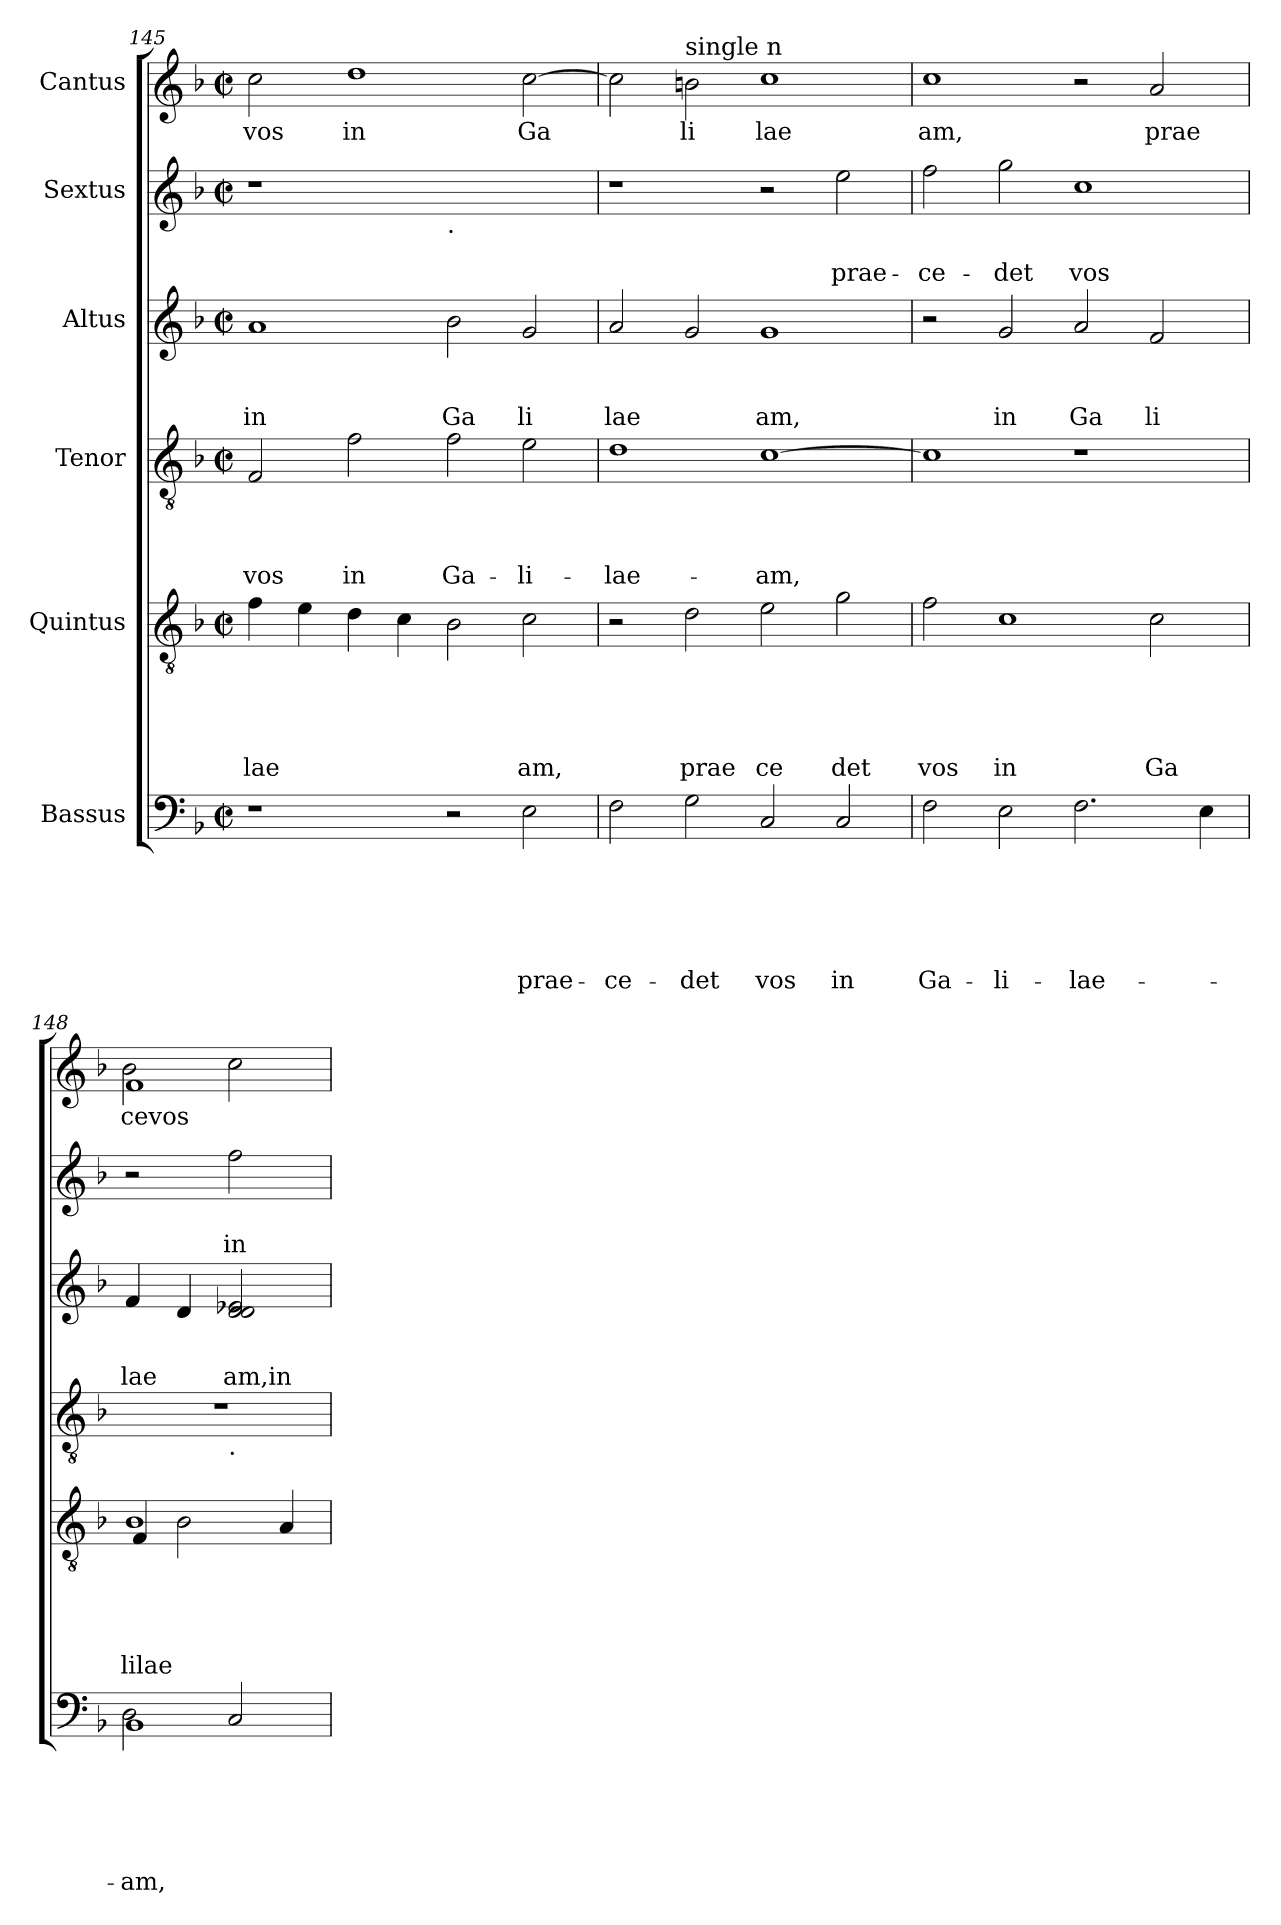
**kern	**text	**text	**text	**text	**text	**text	**kern	**text	**text	**text	**text	**text	**kern	**text	**text	**text	**text	**kern	**text	**text	**text	**kern	**text	**text	**kern	**text
*part6	*part6	*part6	*part6	*part6	*part6	*part6	*part5	*part5	*part5	*part5	*part5	*part5	*part4	*part4	*part4	*part4	*part4	*part3	*part3	*part3	*part3	*part2	*part2	*part2	*part1	*part1
*staff6	*staff6	*staff6	*staff6	*staff6	*staff6	*staff6	*staff5	*staff5	*staff5	*staff5	*staff5	*staff5	*staff4	*staff4	*staff4	*staff4	*staff4	*staff3	*staff3	*staff3	*staff3	*staff2	*staff2	*staff2	*staff1	*staff1
*I"Bassus	*	*	*	*	*	*	*I"Quintus	*	*	*	*	*	*I"Tenor	*	*	*	*	*I"Altus	*	*	*	*I"Sextus	*	*	*I"Cantus	*
*clefF4	*	*	*	*	*	*	*clefGv2	*	*	*	*	*	*clefGv2	*	*	*	*	*clefG2	*	*	*	*clefG2	*	*	*clefG2	*
*k[b-]	*	*	*	*	*	*	*k[b-]	*	*	*	*	*	*k[b-]	*	*	*	*	*k[b-]	*	*	*	*k[b-]	*	*	*k[b-]	*
*F:	*	*	*	*	*	*	*F:	*	*	*	*	*	*F:	*	*	*	*	*F:	*	*	*	*F:	*	*	*F:	*
*M2/2	*	*	*	*	*	*	*M2/2	*	*	*	*	*	*M2/2	*	*	*	*	*M2/2	*	*	*	*M2/2	*	*	*M2/2	*
*met(c|)	*	*	*	*	*	*	*met(c|)	*	*	*	*	*	*met(c|)	*	*	*	*	*met(c|)	*	*	*	*met(c|)	*	*	*met(c|)	*
=145	=145	=145	=145	=145	=145	=145	=145	=145	=145	=145	=145	=145	=145	=145	=145	=145	=145	=145	=145	=145	=145	=145	=145	=145	=145	=145
!	!	!	!	!	!	!	!	!	!	!	!	!LO:LY:b	!	!	!	!	!LO:LY:b	!	!	!	!LO:LY:b	!	!	!	!	!LO:LY:b
1r	.	.	.	.	.	.	4f\	.	.	.	.	lae	2F/	.	.	.	vos	1a	.	.	in	1r	.	.	2cc\	vos
.	.	.	.	.	.	.	4e\	.	.	.	.	.	.	.	.	.	.	.	.	.	.	.	.	.	.	.
!	!	!	!	!	!	!	!	!	!	!	!	!	!	!	!	!	!LO:LY:b	!	!	!	!	!	!	!	!	!LO:LY:b
.	.	.	.	.	.	.	4d\	.	.	.	.	.	2f\	.	.	.	in	.	.	.	.	.	.	.	1dd	in
.	.	.	.	.	.	.	4c\	.	.	.	.	.	.	.	.	.	.	.	.	.	.	.	.	.	.	.
!	!	!	!	!	!	!	!	!	!	!	!	!	!	!	!	!	!	!	!	!	!	!LO:TX:b:t=.	!	!	!	!
!	!	!	!	!	!	!	!	!	!	!	!	!	!	!	!	!	!LO:LY:b	!	!	!	!LO:LY:b	!	!	!	!	!
2r	.	.	.	.	.	.	2B-\	.	.	.	.	.	2f\	.	.	.	Ga-	2b-\	.	.	Ga	1ryy	.	.	.	.
!	!	!	!	!	!	!LO:LY:b	!	!	!	!	!	!LO:LY:b	!	!	!	!	!LO:LY:b	!	!	!	!LO:LY:b	!	!	!	!	!LO:LY:b
2E\	.	.	.	.	.	prae-	2c\	.	.	.	.	am,	2e\	.	.	.	-li-	2g/	.	.	li	.	.	.	[>2cc\	Ga
=146	=146	=146	=146	=146	=146	=146	=146	=146	=146	=146	=146	=146	=146	=146	=146	=146	=146	=146	=146	=146	=146	=146	=146	=146	=146	=146
!	!	!	!	!	!	!LO:LY:b	!	!	!	!	!	!	!	!	!	!	!LO:LY:b	!	!	!	!LO:LY:b	!	!	!	!	!
2F\	.	.	.	.	.	-ce-	2r	.	.	.	.	.	1d	.	.	.	-lae-	2a/	.	.	lae	1r	.	.	2cc\]	.
!	!	!	!	!	!	!	!	!	!	!	!	!	!	!	!	!	!	!	!	!	!	!	!	!	!LO:TX:a:t=single n	!
!	!	!	!	!	!	!LO:LY:b	!	!	!	!	!	!LO:LY:b	!	!	!	!	!	!	!	!	!	!	!	!	!	!LO:LY:b
2G\	.	.	.	.	.	-det	2d\	.	.	.	.	prae	.	.	.	.	.	2g/	.	.	.	.	.	.	2b\	li
!	!	!	!	!	!	!LO:LY:b	!	!	!	!	!	!LO:LY:b	!	!	!	!	!LO:LY:b	!	!	!	!LO:LY:b	!	!	!	!	!LO:LY:b
2C/	.	.	.	.	.	vos	2e\	.	.	.	.	ce	[>1c	.	.	.	-am,	1g	.	.	am,	2r	.	.	1cc	lae
!	!	!	!	!	!	!LO:LY:b	!	!	!	!	!	!LO:LY:b	!	!	!	!	!	!	!	!	!	!	!	!LO:LY:b	!	!
2C/	.	.	.	.	.	in	2g\	.	.	.	.	det	.	.	.	.	.	.	.	.	.	2ee\	.	prae-	.	.
=147	=147	=147	=147	=147	=147	=147	=147	=147	=147	=147	=147	=147	=147	=147	=147	=147	=147	=147	=147	=147	=147	=147	=147	=147	=147	=147
!	!	!	!	!	!	!LO:LY:b	!	!	!	!	!	!LO:LY:b	!	!	!	!	!	!	!	!	!	!	!	!LO:LY:b	!	!LO:LY:b
2F\	.	.	.	.	.	Ga-	2f\	.	.	.	.	vos	1c]	.	.	.	.	2r	.	.	.	2ff\	.	-ce-	1cc	am,
!	!	!	!	!	!	!LO:LY:b	!	!	!	!	!	!LO:LY:b	!	!	!	!	!	!	!	!	!LO:LY:b	!	!	!LO:LY:b	!	!
2E\	.	.	.	.	.	-li-	1c	.	.	.	.	in	.	.	.	.	.	2g/	.	.	in	2gg\	.	-det	.	.
!	!	!	!	!	!	!LO:LY:b	!	!	!	!	!	!	!	!	!	!	!	!	!	!	!LO:LY:b	!	!	!LO:LY:b	!	!
2.F\	.	.	.	.	.	-lae-	.	.	.	.	.	.	1r	.	.	.	.	2a/	.	.	Ga	1cc	.	vos	2r	.
!	!	!	!	!	!	!	!	!	!	!	!	!LO:LY:b	!	!	!	!	!	!	!	!	!LO:LY:b	!	!	!	!	!LO:LY:b
.	.	.	.	.	.	.	2c\	.	.	.	.	Ga	.	.	.	.	.	2f/	.	.	li	.	.	.	2a/	prae
4E\	.	.	.	.	.	.	.	.	.	.	.	.	.	.	.	.	.	.	.	.	.	.	.	.	.	.
=148	=148	=148	=148	=148	=148	=148	=148	=148	=148	=148	=148	=148	=148	=148	=148	=148	=148	=148	=148	=148	=148	=148	=148	=148	=148	=148
*^	*	*	*	*	*	*	*	*	*	*	*	*	*	*	*	*	*	*	*	*	*	*	*	*	*	*
!	!	!	!	!	!	!	!LO:LY:b	!	!	!	!	!	!LO:LY:b	!	!	!	!	!	!	!	!	!LO:LY:b	!	!	!	!	!LO:LY:b
*	*	*	*	*	*	*	*	*^	*	*	*	*	*	*^	*	*	*	*	*	*	*	*	*	*	*	*^	*
1BB-	2D\	.	.	.	.	.	-am,	1B-	4F/	.	.	.	.	lilae	1r	2ryy	.	.	.	.	4f/	.	.	lae	2r	.	.	1f	2b-\	cevos
.	.	.	.	.	.	.	.	.	2B-\	.	.	.	.	.	.	.	.	.	.	.	4d/	.	.	.	.	.	.	.	.	.
!	!	!	!	!	!	!	!	!	!	!	!	!	!	!	!	!LO:TX:b:t=.	!	!	!	!	!	!	!	!	!	!	!	!	!	!
!	!	!	!	!	!	!	!	!	!	!	!	!	!	!	!	!	!	!	!	!	!	!	!	!LO:LY:b	!	!	!LO:LY:b	!	!	!
.	2C/	.	.	.	.	.	.	.	.	.	.	.	.	.	.	2ryy	.	.	.	.	2d/ 2d/ 2e-X/	.	.	am,in	2ff\	.	in	.	2cc\	.
.	.	.	.	.	.	.	.	.	4A/	.	.	.	.	.	.	.	.	.	.	.	.	.	.	.	.	.	.	.	.	.
*v	*v	*	*	*	*	*	*	*	*	*	*	*	*	*	*v	*v	*	*	*	*	*	*	*	*	*	*	*	*v	*v	*
*	*	*	*	*	*	*	*v	*v	*	*	*	*	*	*	*	*	*	*	*	*	*	*	*	*	*	*	*
=	=	=	=	=	=	=	=	=	=	=	=	=	=	=	=	=	=	=	=	=	=	=	=	=	=	=
*-	*-	*-	*-	*-	*-	*-	*-	*-	*-	*-	*-	*-	*-	*-	*-	*-	*-	*-	*-	*-	*-	*-	*-	*-	*-	*-
